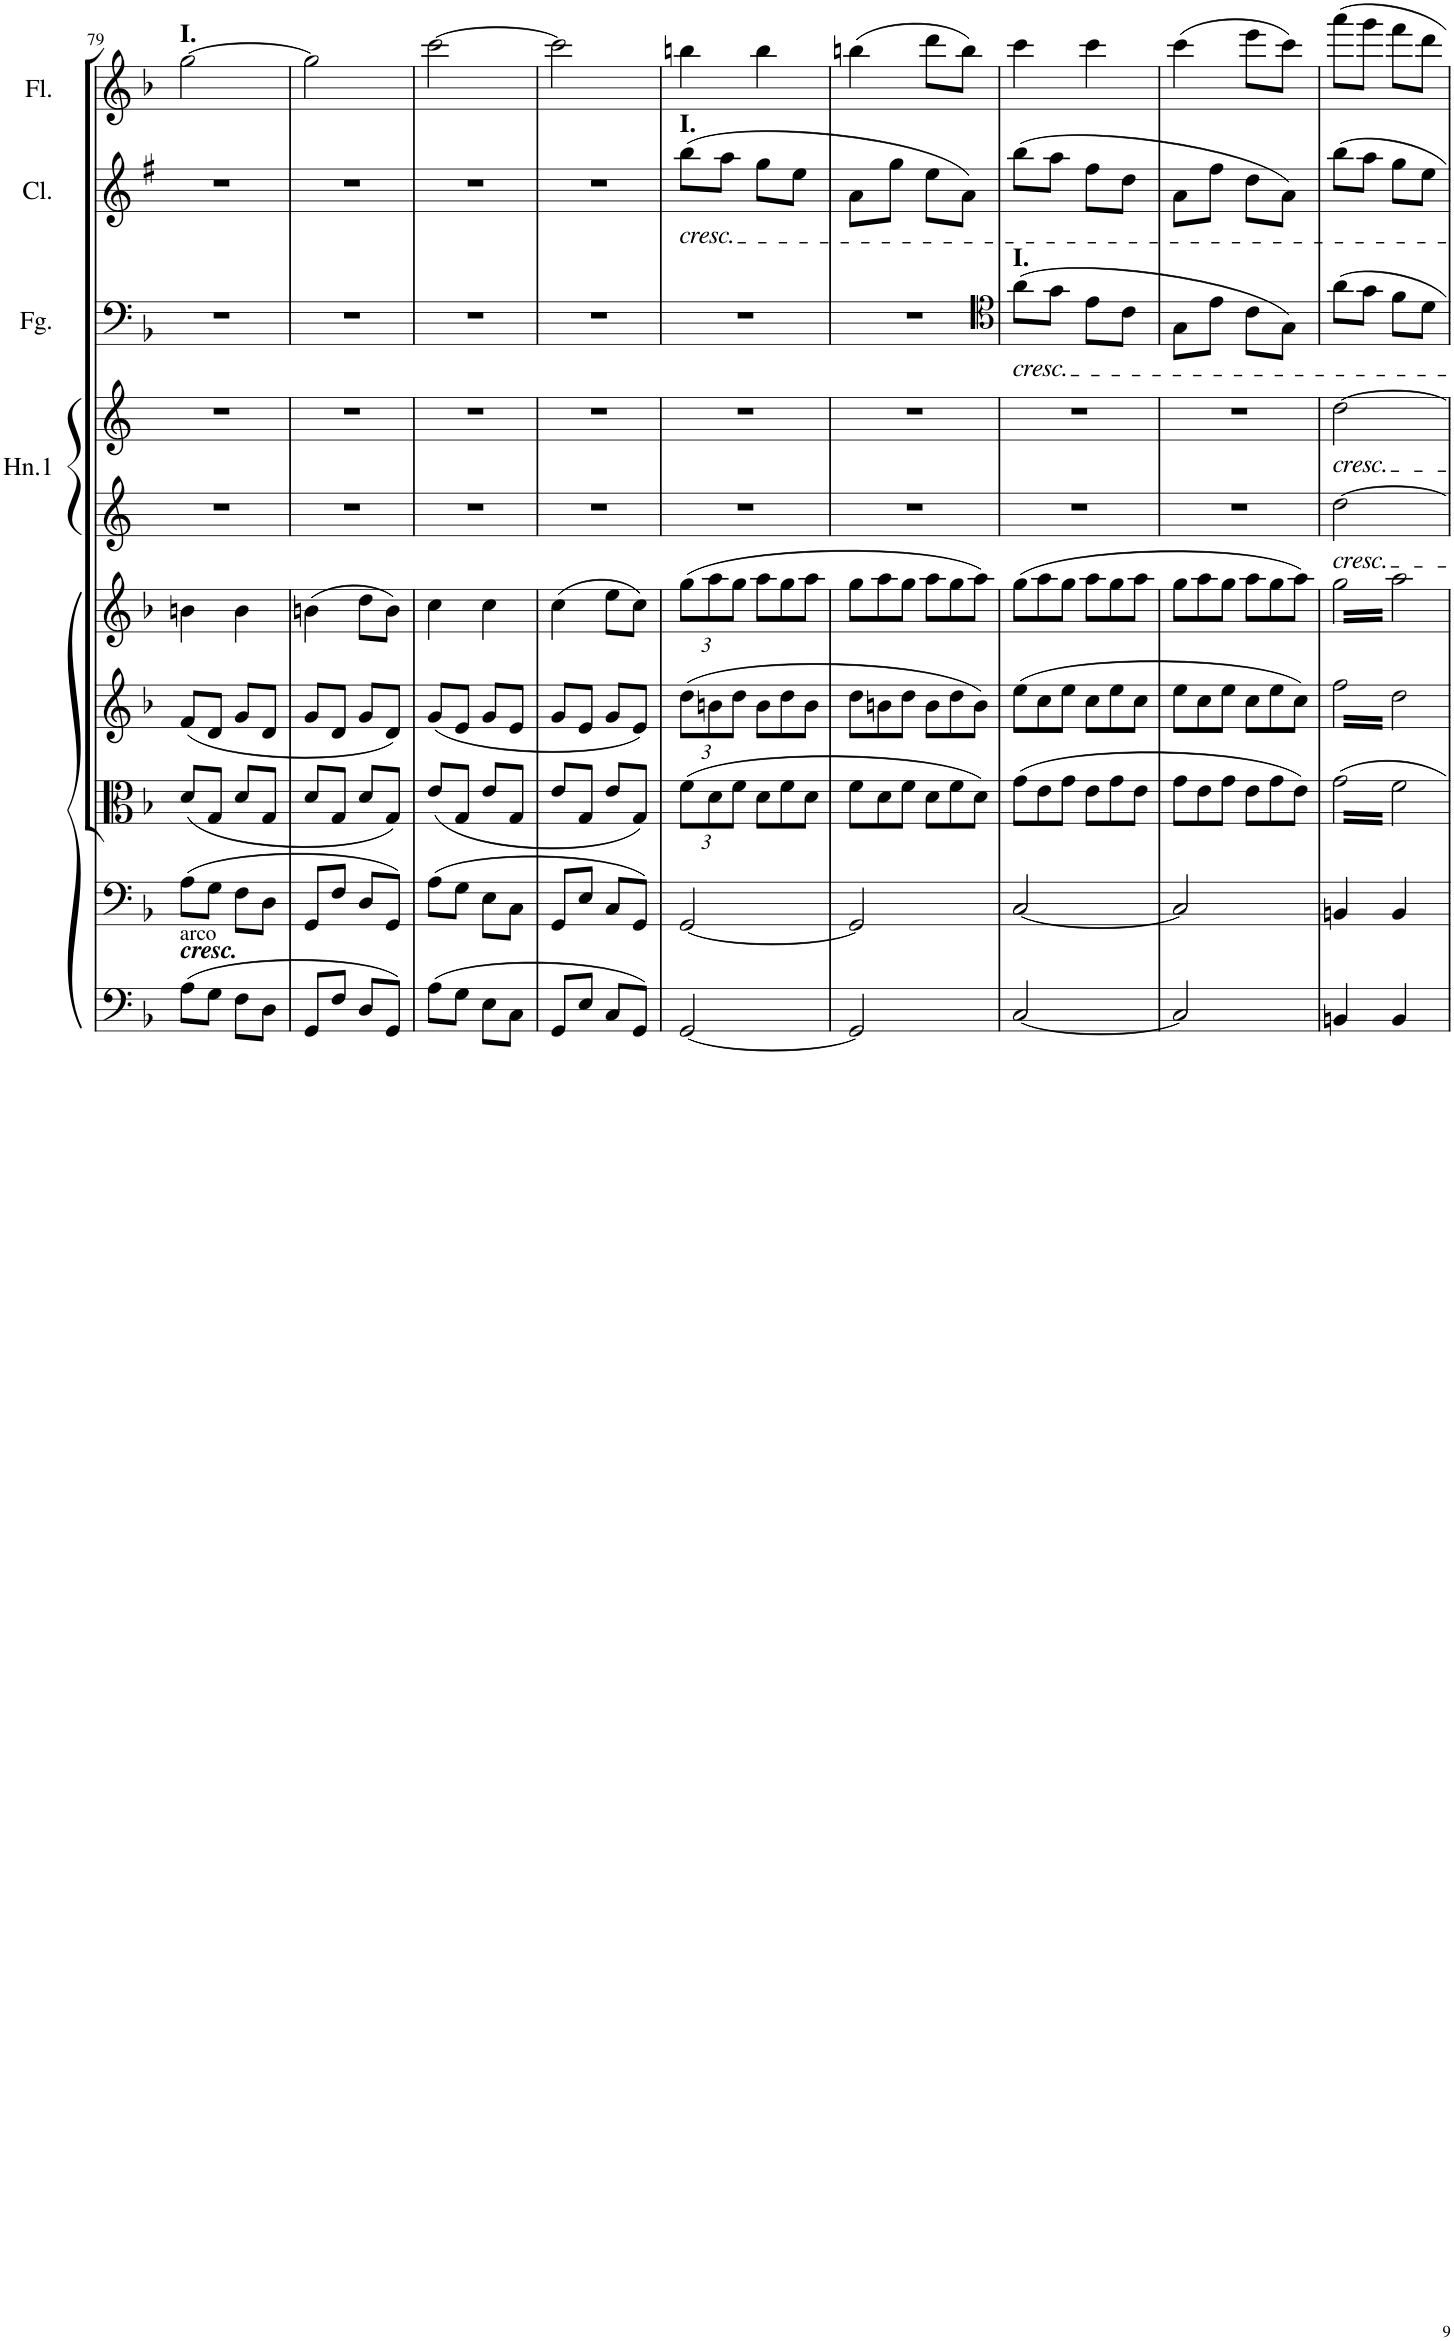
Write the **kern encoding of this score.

**kern	**kern	**kern	**kern	**kern	**kern	**kern	**kern	**kern	**kern
*part9	*part8	*part7	*part6	*part5	*part4	*part4	*part3	*part2	*part1
*staff10	*staff9	*staff8	*staff7	*staff6	*staff5	*staff4	*staff3	*staff2	*staff1
*I"Contrebasse	*I"Violoncelle	*I"Alto	*I"Violon II	*I"Violon I	*I"Cor 1 F	*	*I"Bassons	*I"Clarinettes Bb	*I"Flûtes
*I'Cb	*I'Vc	*	*I'Vln	*I'Vln	*	*	*	*I'Cl.	*I'Fl.
!!LO:PB:g=z
*clefF4	*clefF4	*clefC3	*clefG2	*clefG2	*clefG2	*clefG2	*clefF4	*clefG2	*clefG2
*Trd7c12	*	*	*	*	*Trd4c7	*Trd4c7	*	*Trd1c2	*
*k[b-]	*k[b-]	*k[b-]	*k[b-]	*k[b-]	*k[]	*k[]	*k[b-]	*k[f#]	*k[b-]
*M2/4	*M2/4	*M2/4	*M2/4	*M2/4	*M2/4	*M2/4	*M2/4	*M2/4	*M2/4
=79	=79	=79	=79	=79	=79	=79	=79	=79	=79
!	!	!	!	!	!	!	!	!	!LO:TX:a:B:t=I.
!LO:TX:a:Bi:t=cresc.	!	!	!	!	!	!	!	!	!
!LO:TX:a:t=arco	!	!	!	!	!	!	!	!	!
(8A\L	(8A\L	(8d/L	(8f/L	4bn\	2r	2r	2r	2r	[2gg\
8G\J	8G\J	8G/J	8d/J	.	.	.	.	.	.
8F\L	8F\L	8d/L	8g/L	4b\	.	.	.	.	.
8D\J	8D\J	8G/J	8d/J	.	.	.	.	.	.
=80	=80	=80	=80	=80	=80	=80	=80	=80	=80
8GG/L	8GG/L	8d/L	8g/L	(4bn\	2r	2r	2r	2r	2gg\]
8F/J	8F/J	8G/J	8d/J	.	.	.	.	.	.
8D/L	8D/L	8d/L	8g/L	8dd\L	.	.	.	.	.
8GG/J)	8GG/J)	8G/J)	8d/J)	8b\J)	.	.	.	.	.
=81	=81	=81	=81	=81	=81	=81	=81	=81	=81
(8A\L	(8A\L	(8e/L	(8g/L	4cc\	2r	2r	2r	2r	[2ccc\
8G\J	8G\J	8G/J	8e/J	.	.	.	.	.	.
8E\L	8E\L	8e/L	8g/L	4cc\	.	.	.	.	.
8C\J	8C\J	8G/J	8e/J	.	.	.	.	.	.
=82	=82	=82	=82	=82	=82	=82	=82	=82	=82
8GG/L	8GG/L	8e/L	8g/L	(4cc\	2r	2r	2r	2r	2ccc\]
8E/J	8E/J	8G/J	8e/J	.	.	.	.	.	.
8C/L	8C/L	8e/L	8g/L	8ee\L	.	.	.	.	.
8GG/J)	8GG/J)	8G/J)	8e/J)	8cc\J)	.	.	.	.	.
=83	=83	=83	=83	=83	=83	=83	=83	=83	=83
*	*	*Xbrackettup	*Xbrackettup	*Xbrackettup	*	*	*	*	*
!	!	!	!	!	!	!	!	!LO:TX:a:B:t=I.	!
!	!	!	!	!	!	!	!	!LO:TX:b:i:t=cresc.	!
[2GG/	[2GG/	(12f\L	(12dd\L	(12gg\L	2r	2r	2r	(8bb\L	4bbn\
.	.	12d\	12bn\	12aa\	.	.	.	.	.
.	.	.	.	.	.	.	.	8aa\J	.
.	.	12f\J	12dd\J	12gg\J	.	.	.	.	.
*	*	*Xtuplet	*Xtuplet	*Xtuplet	*	*	*	*	*
.	.	12d\L	12b\L	12aa\L	.	.	.	8gg\L	4bb\
.	.	12f\	12dd\	12gg\	.	.	.	.	.
.	.	.	.	.	.	.	.	8ee\J	.
.	.	12d\J	12b\J	12aa\J	.	.	.	.	.
=84	=84	=84	=84	=84	=84	=84	=84	=84	=84
2GG/]	2GG/]	12f\L	12dd\L	12gg\L	2r	2r	2r	8a\L	(4bbn\
.	.	12d\	12bn\	12aa\	.	.	.	.	.
.	.	.	.	.	.	.	.	8gg\J	.
.	.	12f\J	12dd\J	12gg\J	.	.	.	.	.
.	.	12d\L	12b\L	12aa\L	.	.	.	8ee\L	8ddd\L
.	.	12f\	12dd\	12gg\	.	.	.	.	.
.	.	.	.	.	.	.	.	8a\J)	8bb\J)
.	.	12d\J)	12b\J)	12aa\J)	.	.	.	.	.
=85	=85	=85	=85	=85	=85	=85	=85	=85	=85
*	*	*	*	*	*	*	*clefC4	*	*
!	!	!	!	!	!	!	!LO:TX:a:B:t=I.	!	!
!	!	!	!	!	!	!	!LO:TX:b:i:t=cresc.	!	!
[2C/	[2C/	(12g\L	(12ee\L	(12gg\L	2r	2r	(8a\L	(8bb\L	4ccc\
.	.	12e\	12cc\	12aa\	.	.	.	.	.
.	.	.	.	.	.	.	8g\J	8aa\J	.
.	.	12g\J	12ee\J	12gg\J	.	.	.	.	.
.	.	12e\L	12cc\L	12aa\L	.	.	8e\L	8ff#\L	4ccc\
.	.	12g\	12ee\	12gg\	.	.	.	.	.
.	.	.	.	.	.	.	8c\J	8dd\J	.
.	.	12e\J	12cc\J	12aa\J	.	.	.	.	.
=86	=86	=86	=86	=86	=86	=86	=86	=86	=86
2C/]	2C/]	12g\L	12ee\L	12gg\L	2r	2r	8G\L	8a\L	(4ccc\
.	.	12e\	12cc\	12aa\	.	.	.	.	.
.	.	.	.	.	.	.	8e\J	8ff#\J	.
.	.	12g\J	12ee\J	12gg\J	.	.	.	.	.
.	.	12e\L	12cc\L	12aa\L	.	.	8c\L	8dd\L	8eee\L
.	.	12g\	12ee\	12gg\	.	.	.	.	.
.	.	.	.	.	.	.	8G\J)	8a\J)	8ccc\J)
.	.	12e\J)	12cc\J)	12aa\J)	.	.	.	.	.
=87	=87	=87	=87	=87	=87	=87	=87	=87	=87
*	*	*tuplet	*	*	*	*	*	*	*
*	*	*brackettup	*tuplet	*	*	*	*	*	*
*	*	*	*brackettup	*tuplet	*	*	*	*	*
*	*	*	*	*brackettup	*	*	*	*	*
!	!	!	!	!	!	!LO:TX:b:i:t=cresc.	!	!	!
!	!	!	!	!	!LO:TX:b:i:t=cresc.	!	!	!	!
*	*	*tremolo	*	*	*	*	*	*	*
*	*	*	*tremolo	*	*	*	*	*	*
*	*	*	*	*tremolo	*	*	*	*	*
4BBn/	4BBn/	32g\LLL	32ff\LLL	32gg\LLL	[2dd\	[2dd\	8a\L	8bb\L	8aaa\L
.	.	32f\	32dd\	32aa\	.	.	.	.	.
.	.	32g\	32ff\	32gg\	.	.	.	.	.
.	.	32f\	32dd\	32aa\	.	.	.	.	.
.	.	32g\	32ff\	32gg\	.	.	8g\J	8aa\J	8ggg\J
.	.	32f\	32dd\	32aa\	.	.	.	.	.
.	.	32g\	32ff\	32gg\	.	.	.	.	.
.	.	32f\	32dd\	32aa\	.	.	.	.	.
4BB/	4BB/	32g\	32ff\	32gg\	.	.	8f\L	8gg\L	8fff\L
.	.	32f\	32dd\	32aa\	.	.	.	.	.
.	.	32g\	32ff\	32gg\	.	.	.	.	.
.	.	32f\	32dd\	32aa\	.	.	.	.	.
.	.	32g\	32ff\	32gg\	.	.	8d\J	8ee\J	8ddd\J
.	.	32f\	32dd\	32aa\	.	.	.	.	.
.	.	32g\	32ff\	32gg\	.	.	.	.	.
.	.	32f\JJJ	32dd\JJJ	32aa\JJJ	.	.	.	.	.
*	*	*	*	*Xtremolo	*	*	*	*	*
*	*	*	*Xtremolo	*	*	*	*	*	*
*	*	*Xtremolo	*	*	*	*	*	*	*
.	.	.	.	.	.	.	.	.	.
.	.	.	.	.	.	.	.	.	.
.	.	.	.	.	.	.	.	.	.
.	.	.	.	.	.	.	.	.	.
.	.	.	.	.	.	.	.	.	.
.	.	.	.	.	.	.	.	.	.
.	.	.	.	.	.	.	.	.	.
.	.	.	.	.	.	.	.	.	.
=	=	=	=	=	=	=	=	=	=
*-	*-	*-	*-	*-	*-	*-	*-	*-	*-
